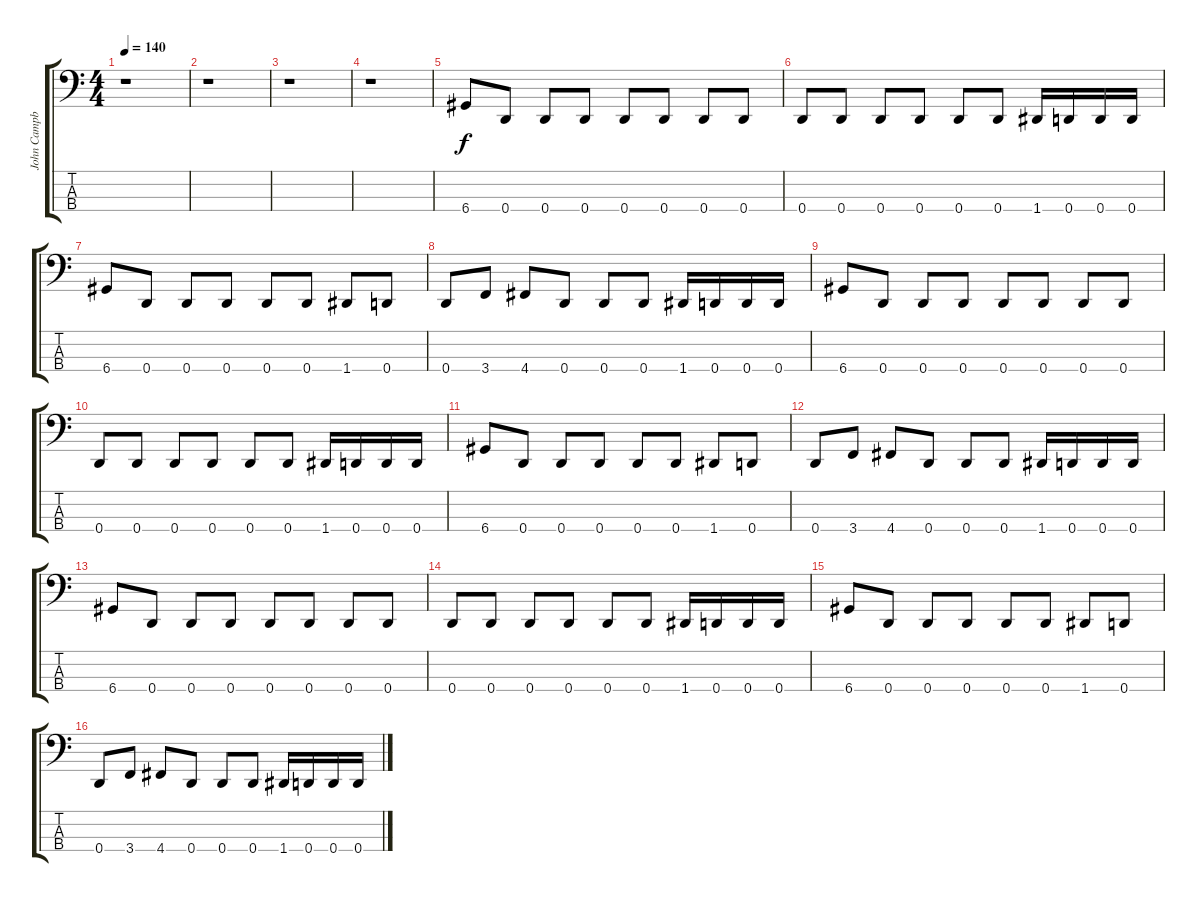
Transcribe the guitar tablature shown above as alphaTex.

\track ("John Campbell" "John Campb") {instrument electricbasspick}
\staff {score tabs}
\tuning (G2 D2 A1 D1) {hide}
\ts (4 4)
\tempo 140
\clef f4
\ks c
r.1{dy f} |
r.1 |
r.1 |
r.1 |
6.4.8 0.4.8 0.4.8 0.4.8 0.4.8 0.4.8 0.4.8 0.4.8 |
0.4.8 0.4.8 0.4.8 0.4.8 0.4.8 0.4.8 1.4.16 0.4.16 0.4.16 0.4.16 |
6.4.8 0.4.8 0.4.8 0.4.8 0.4.8 0.4.8 1.4.8 0.4.8 |
0.4.8 3.4.8 4.4.8 0.4.8 0.4.8 0.4.8 1.4.16 0.4.16 0.4.16 0.4.16 |
6.4.8 0.4.8 0.4.8 0.4.8 0.4.8 0.4.8 0.4.8 0.4.8 |
0.4.8 0.4.8 0.4.8 0.4.8 0.4.8 0.4.8 1.4.16 0.4.16 0.4.16 0.4.16 |
6.4.8 0.4.8 0.4.8 0.4.8 0.4.8 0.4.8 1.4.8 0.4.8 |
0.4.8 3.4.8 4.4.8 0.4.8 0.4.8 0.4.8 1.4.16 0.4.16 0.4.16 0.4.16 |
6.4.8 0.4.8 0.4.8 0.4.8 0.4.8 0.4.8 0.4.8 0.4.8 |
0.4.8 0.4.8 0.4.8 0.4.8 0.4.8 0.4.8 1.4.16 0.4.16 0.4.16 0.4.16 |
6.4.8 0.4.8 0.4.8 0.4.8 0.4.8 0.4.8 1.4.8 0.4.8 |
0.4.8 3.4.8 4.4.8 0.4.8 0.4.8 0.4.8 1.4.16 0.4.16 0.4.16 0.4.16
